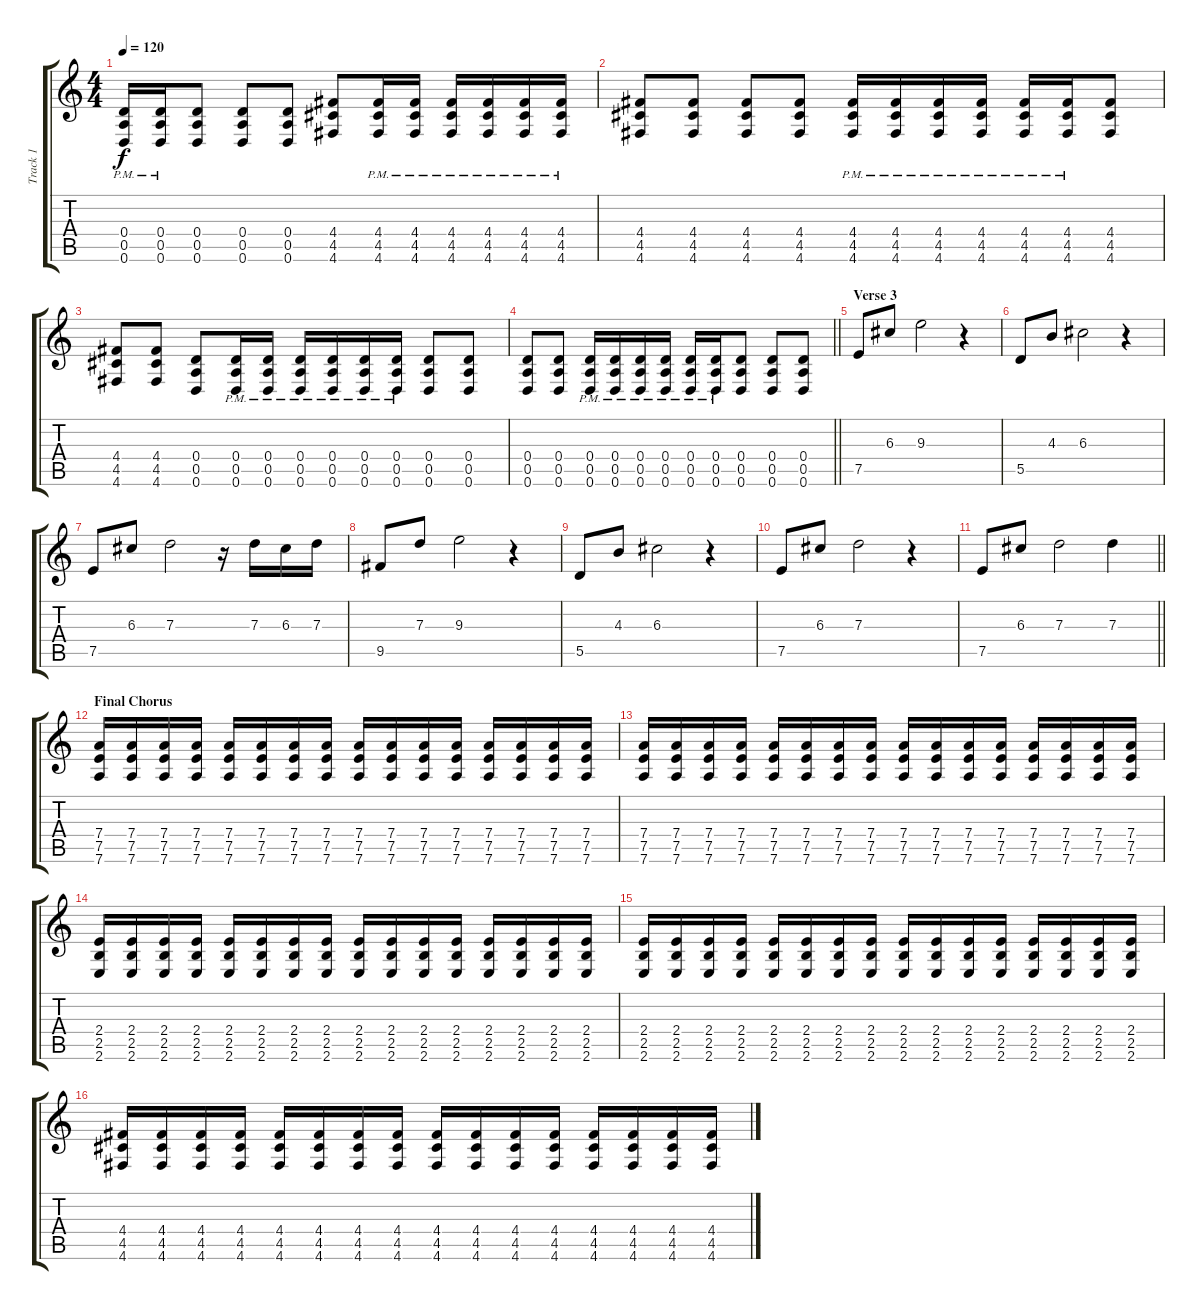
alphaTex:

\track ("Track 1" "Track 1") {instrument distortionguitar}
\staff {score tabs}
\tuning (E4 B3 G3 D3 A2 D2) {hide}
\ts (4 4)
\tempo 120
\clef g2
\ks c
(0.4{pm} 0.5{pm} 0.6{pm}).16{dy f} (0.4{pm} 0.5{pm} 0.6{pm}).16 (0.4 0.5 0.6).8 (0.4 0.5 0.6).8 (0.4 0.5 0.6).8 (4.4 4.5 4.6).8 (4.4{pm} 4.5{pm} 4.6{pm}).16 (4.4{pm} 4.5{pm} 4.6{pm}).16 (4.4{pm} 4.5{pm} 4.6{pm}).16 (4.4{pm} 4.5{pm} 4.6{pm}).16 (4.4{pm} 4.5{pm} 4.6{pm}).16 (4.4{pm} 4.5{pm} 4.6{pm}).16 |
(4.4 4.5 4.6).8 (4.4 4.5 4.6).8 (4.4 4.5 4.6).8 (4.4 4.5 4.6).8 (4.4{pm} 4.5{pm} 4.6{pm}).16 (4.4{pm} 4.5{pm} 4.6{pm}).16 (4.4{pm} 4.5{pm} 4.6{pm}).16 (4.4{pm} 4.5{pm} 4.6{pm}).16 (4.4{pm} 4.5{pm} 4.6{pm}).16 (4.4{pm} 4.5{pm} 4.6{pm}).16 (4.4 4.5 4.6).8 |
(4.4 4.5 4.6).8 (4.4 4.5 4.6).8 (0.4 0.5 0.6).8 (0.4{pm} 0.5{pm} 0.6{pm}).16 (0.4{pm} 0.5{pm} 0.6{pm}).16 (0.4{pm} 0.5{pm} 0.6{pm}).16 (0.4{pm} 0.5{pm} 0.6{pm}).16 (0.4{pm} 0.5{pm} 0.6{pm}).16 (0.4{pm} 0.5{pm} 0.6{pm}).16 (0.4 0.5 0.6).8 (0.4 0.5 0.6).8 |
\barLineRight lightlight
(0.4 0.5 0.6).8 (0.4 0.5 0.6).8 (0.4{pm} 0.5{pm} 0.6{pm}).16 (0.4{pm} 0.5{pm} 0.6{pm}).16 (0.4{pm} 0.5{pm} 0.6{pm}).16 (0.4{pm} 0.5{pm} 0.6{pm}).16 (0.4{pm} 0.5{pm} 0.6{pm}).16 (0.4{pm} 0.5{pm} 0.6{pm}).16 (0.4 0.5 0.6).8 (0.4 0.5 0.6).8 (0.4 0.5 0.6).8 |
\section ("" "Verse 3")
7.5.8 6.3.8 9.3.2 r.4 |
5.5.8 4.3.8 6.3.2 r.4 |
7.5.8 6.3.8 7.3.2 r.16 7.3.16 6.3.16 7.3.16 |
9.5.8 7.3.8 9.3.2 r.4 |
5.5.8 4.3.8 6.3.2 r.4 |
7.5.8 6.3.8 7.3.2 r.4 |
\barLineRight lightlight
7.5.8 6.3.8 7.3.2 7.3.4 |
\section ("" "Final Chorus")
(7.4 7.5 7.6).16 (7.4 7.5 7.6).16 (7.4 7.5 7.6).16 (7.4 7.5 7.6).16 (7.4 7.5 7.6).16 (7.4 7.5 7.6).16 (7.4 7.5 7.6).16 (7.4 7.5 7.6).16 (7.4 7.5 7.6).16 (7.4 7.5 7.6).16 (7.4 7.5 7.6).16 (7.4 7.5 7.6).16 (7.4 7.5 7.6).16 (7.4 7.5 7.6).16 (7.4 7.5 7.6).16 (7.4 7.5 7.6).16 |
(7.4 7.5 7.6).16 (7.4 7.5 7.6).16 (7.4 7.5 7.6).16 (7.4 7.5 7.6).16 (7.4 7.5 7.6).16 (7.4 7.5 7.6).16 (7.4 7.5 7.6).16 (7.4 7.5 7.6).16 (7.4 7.5 7.6).16 (7.4 7.5 7.6).16 (7.4 7.5 7.6).16 (7.4 7.5 7.6).16 (7.4 7.5 7.6).16 (7.4 7.5 7.6).16 (7.4 7.5 7.6).16 (7.4 7.5 7.6).16 |
(2.4 2.5 2.6).16 (2.4 2.5 2.6).16 (2.4 2.5 2.6).16 (2.4 2.5 2.6).16 (2.4 2.5 2.6).16 (2.4 2.5 2.6).16 (2.4 2.5 2.6).16 (2.4 2.5 2.6).16 (2.4 2.5 2.6).16 (2.4 2.5 2.6).16 (2.4 2.5 2.6).16 (2.4 2.5 2.6).16 (2.4 2.5 2.6).16 (2.4 2.5 2.6).16 (2.4 2.5 2.6).16 (2.4 2.5 2.6).16 |
(2.4 2.5 2.6).16 (2.4 2.5 2.6).16 (2.4 2.5 2.6).16 (2.4 2.5 2.6).16 (2.4 2.5 2.6).16 (2.4 2.5 2.6).16 (2.4 2.5 2.6).16 (2.4 2.5 2.6).16 (2.4 2.5 2.6).16 (2.4 2.5 2.6).16 (2.4 2.5 2.6).16 (2.4 2.5 2.6).16 (2.4 2.5 2.6).16 (2.4 2.5 2.6).16 (2.4 2.5 2.6).16 (2.4 2.5 2.6).16 |
(4.4 4.5 4.6).16 (4.4 4.5 4.6).16 (4.4 4.5 4.6).16 (4.4 4.5 4.6).16 (4.4 4.5 4.6).16 (4.4 4.5 4.6).16 (4.4 4.5 4.6).16 (4.4 4.5 4.6).16 (4.4 4.5 4.6).16 (4.4 4.5 4.6).16 (4.4 4.5 4.6).16 (4.4 4.5 4.6).16 (4.4 4.5 4.6).16 (4.4 4.5 4.6).16 (4.4 4.5 4.6).16 (4.4 4.5 4.6).16
